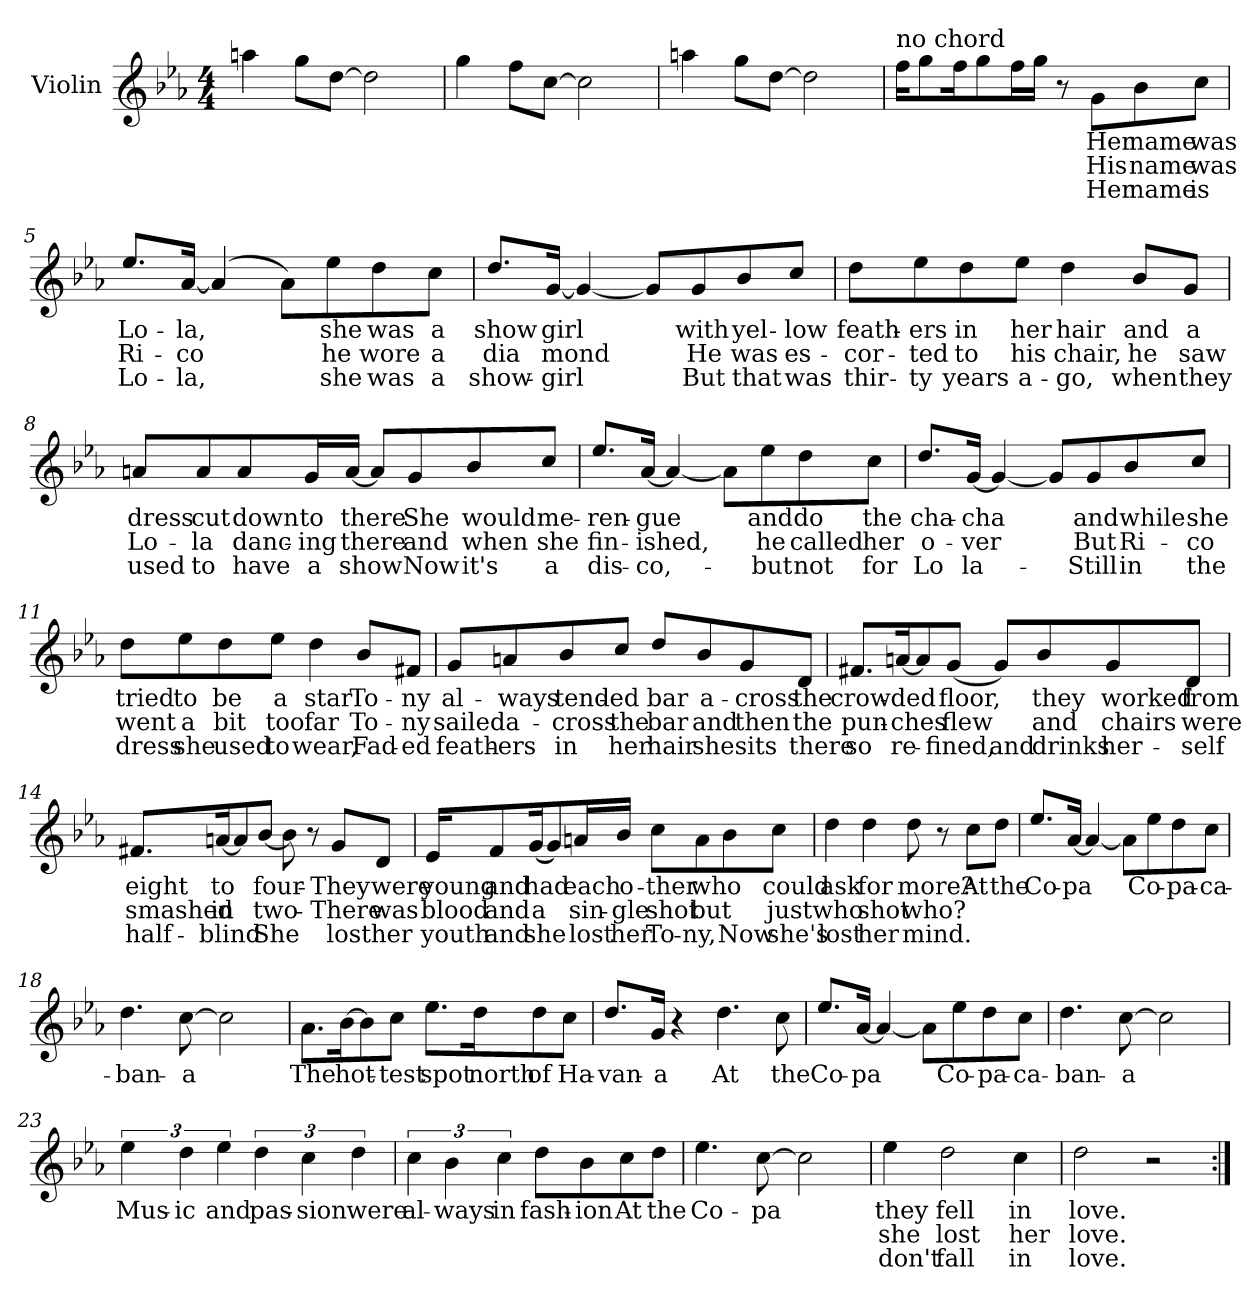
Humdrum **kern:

**kern	**text	**text	**text
*part1	*part1	*part1	*part1
*staff1	*staff1	*staff1	*staff1
*I"Violin	*	*	*
*I'Vln	*	*	*
*clefG2	*	*	*
*k[b-e-a-]	*	*	*
*E-:	*	*	*
*M4/4	*	*	*
=1	=1	=1	=1
4aan\	.	.	.
8gg\L	.	.	.
[8dd\J	.	.	.
2dd\]	.	.	.
=2	=2	=2	=2
4gg\	.	.	.
8ff\L	.	.	.
[8cc\J	.	.	.
2cc\]	.	.	.
=3	=3	=3	=3
4aan\	.	.	.
8gg\L	.	.	.
[8dd\J	.	.	.
2dd\]	.	.	.
=4	=4	=4	=4
!LO:TX:a:t=no chord	!	!	!
16ff\KL	.	.	.
8gg\	.	.	.
16ff\K	.	.	.
8gg\	.	.	.
16ff\L	.	.	.
16gg\JJ	.	.	.
8r	.	.	.
8g\L	Her	His	Her
8b-\	name	name	name
8cc\J	was	was	is
=5	=5	=5	=5
8.ee-/L	Lo-	Ri-	Lo-
[16a-/Jk	-la,	-co	-la,
(4a-/]	.	.	.
8a-\L)	.	.	.
8ee-\	she	he	she
8dd\	was	wore	was
8cc\J	a	a	a
!!LO:LB:g=z
=6	=6	=6	=6
8.dd/L	show	dia	show-
[16g/Jk	girl	mond	-girl
4g/_	.	.	.
8g/L]	.	.	.
8g/	with	He	But
8b-/	yel-	was	that
8cc/J	-low	es-	was
=7	=7	=7	=7
8dd\L	feath-	-cor-	thir-
8ee-\	-ers	-ted	-ty
8dd\	in	to	years
8ee-\J	her	his	a-
4dd\	hair	chair,	-go,
8b-/L	and	he	when
8g/J	a	saw	they
!!LO:LB:g=z
=8	=8	=8	=8
8an/L	dress	Lo-	used
8a/	cut	-la	to
8a/	down	danc-	have
16g/L	to	-ing	a
[16a/JJ	there	there	show
8a/L]	.	.	.
8g/	She	and	Now
8b-/	would	when	it's
8cc/J	me-	she	a
=9	=9	=9	=9
8.ee-/L	-ren-	fin-	dis-
[16a-/Jk	-gue	-ished,	-co,-
4a-/_	.	.	.
8a-\L]	.	.	.
8ee-\	and	he	-but
8dd\	do	called	not
8cc\J	the	her	for
!!LO:LB:g=z
=10	=10	=10	=10
8.dd/L	cha-	o-	Lo
[16g/Jk	-cha	-ver	la-
4g/_	.	.	.
8g/L]	.	.	.
8g/	and	But	-Still
8b-/	while	Ri-	in
8cc/J	she	-co	the
=11	=11	=11	=11
8dd\L	tried	went	dress
8ee-\	to	a	she
8dd\	be	bit	used
8ee-\J	a	too	to
4dd\	star	far	wear,
8b-/L	To-	To-	Fad-
8f#X/J	-ny	-ny	-ed
=12	=12	=12	=12
8g/L	al-	sailed	feath-
8an/	-ways	a-	-ers
8b-/	tend-	-cross	in
8cc/J	-ed	the	her
8dd/L	bar	bar	hair
8b-/	a-	and	she
8g/	-cross	then	sits
8d/J	the	the	there
!!LO:LB:g=z
=13	=13	=13	=13
8.f#X/L	crow-	pun-	so
[16an/K	-ded	-ches	re-
8a/]	.	.	.
(8g/J	floor,	flew	-fined,
8g/L)	.	.	and
8b-/	they	and	drinks
8g/	worked	chairs	her-
8d/J	from	were	-self
=14	=14	=14	=14
8.f#X/L	eight	smashed	half-
[16an/K	to	in	-blind
8a/]	.	.	.
[8b-/J	four-	two-	She
8b-\]	.	.	.
8r	.	.	.
8g/L	They	There	lost
8d/J	were	was	her
!!LO:LB:g=z
=15	=15	=15	=15
16e-/KL	young	blood	youth
8f/	and	and	and
(16g/K	had	a	she
8g/)	.	.	.
16an/L	each	sin-	lost
16b-/JJ	o-	-gle	her
8cc\L	-ther	shot	To-
8a\	who	but	-ny,
8b-\	.	.	Now
8cc\J	could	just	she's
=16	=16	=16	=16
4dd\	ask	who	lost
4dd\	for	shot	her
8dd\	more?	who?	mind.
8r	.	.	.
8cc\L	At	.	.
8dd\J	the	.	.
!!LO:PB:g=z
=17	=17	=17	=17
8.ee-/L	Co-	.	.
[16a-/Jk	-pa	.	.
4a-/_	.	.	.
8a-\L]	.	.	.
8ee-\	Co-	.	.
8dd\	-pa-	.	.
8cc\J	-ca-	.	.
=18	=18	=18	=18
4.dd\	-ban-	.	.
[8cc\	-a	.	.
2cc\]	.	.	.
=19	=19	=19	=19
8.a-\L	The	.	.
[16b-\K	hot-	.	.
8b-\]	.	.	.
8cc\J	-test	.	.
8.ee-\L	spot	.	.
16dd\K	north	.	.
8dd\	of	.	.
8cc\J	Ha-	.	.
=20	=20	=20	=20
8.dd/L	-van-	.	.
16g/Jk	-a	.	.
4r	.	.	.
4.dd\	At	.	.
8cc\	the	.	.
!!LO:LB:g=z
=21	=21	=21	=21
8.ee-/L	Co-	.	.
[16a-/Jk	-pa	.	.
4a-/_	.	.	.
8a-\L]	.	.	.
8ee-\	Co-	.	.
8dd\	-pa-	.	.
8cc\J	-ca-	.	.
=22	=22	=22	=22
4.dd\	-ban-	.	.
[8cc\	-a	.	.
2cc\]	.	.	.
=23	=23	=23	=23
6ee-\	Mus-	.	.
6dd\	-ic	.	.
6ee-\	and	.	.
6dd\	pas-	.	.
6cc\	-sion	.	.
6dd\	were	.	.
=24	=24	=24	=24
6cc\	al-	.	.
6b-\	-ways	.	.
6cc\	in	.	.
8dd\L	fash-	.	.
8b-\	-ion	.	.
8cc\	At	.	.
8dd\J	the	.	.
!!LO:LB:g=z
=25	=25	=25	=25
4.ee-\	Co-	.	.
[8cc\	-pa	.	.
2cc\]	.	.	.
=26	=26	=26	=26
4ee-\	they	she	don't
2dd\	fell	lost	fall
4cc\	in	her	in
=27	=27	=27	=27
2dd\	love.	love.	love.
2r	.	.	.
=:|!	=:|!	=:|!	=:|!
*-	*-	*-	*-
